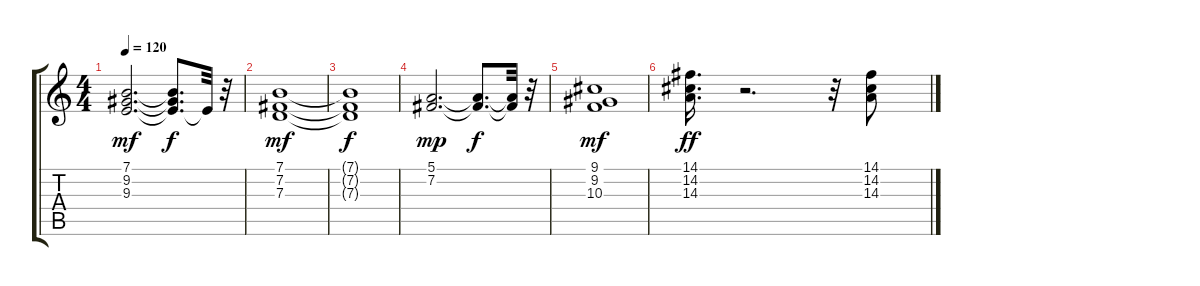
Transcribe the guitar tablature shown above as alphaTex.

\track "" {instrument synthstrings1}
\staff {score tabs}
\tuning (E4 B3 G3 D3 A2 E2) {hide}
\ts (4 4)
\tempo 120
\clef g2
\ks c
(7.1 9.2 9.3).2{d dy mf} (7.1{t} 9.2{t} 9.3{t}).8{d dy f} 9.3{t}.32 r.32 |
(7.1 7.2 7.3).1{dy mf} |
(7.1{t} 7.2{t} 7.3{t}).1{dy f} |
(5.1 7.2).2{d dy mp} (5.1{t} 7.2{t}).8{d dy f} (5.1{t} 7.2{t}).32 r.32 |
(9.1 9.2 10.3).1{dy mf} |
(14.1 14.2 14.3).16{d dy ff} r.2{d} r.32 (14.1 14.2 14.3).8
